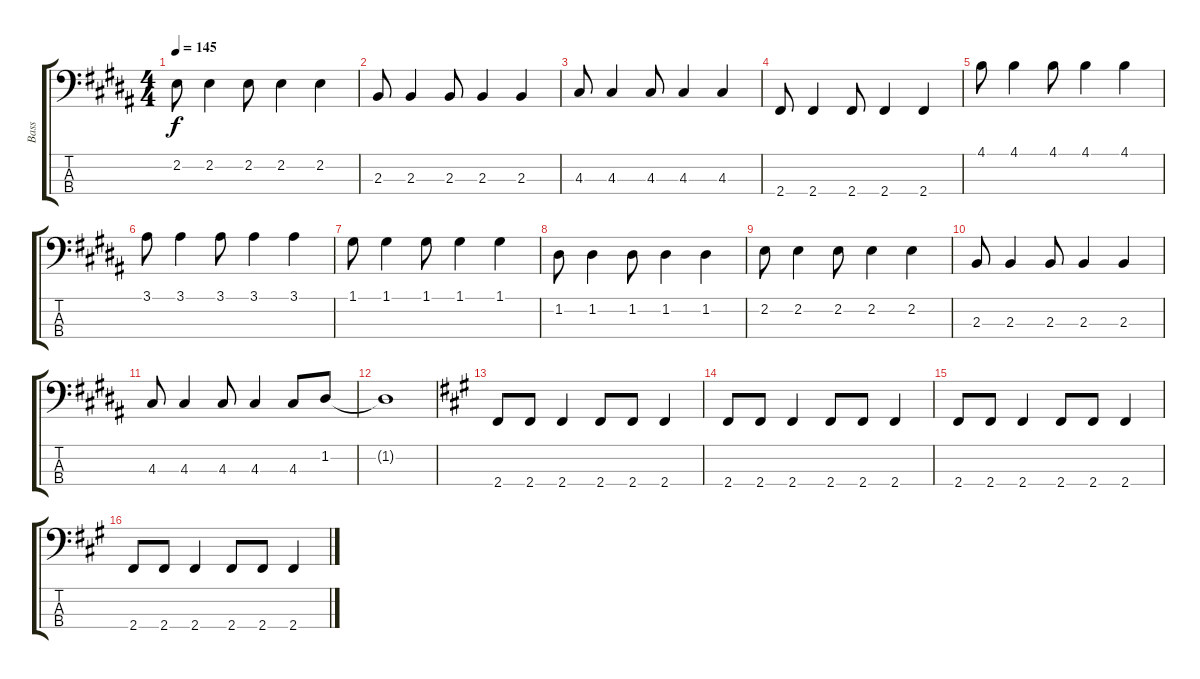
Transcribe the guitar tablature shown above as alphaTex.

\track ("Bass" "Bass") {instrument electricbassfinger}
\staff {score tabs}
\tuning (G2 D2 A1 E1) {hide}
\ts (4 4)
\tempo 145
\clef f4
\ks b
2.2.8{dy f} 2.2.4 2.2.8 2.2.4 2.2.4 |
2.3.8 2.3.4 2.3.8 2.3.4 2.3.4 |
4.3.8 4.3.4 4.3.8 4.3.4 4.3.4 |
2.4.8 2.4.4 2.4.8 2.4.4 2.4.4 |
4.1.8 4.1.4 4.1.8 4.1.4 4.1.4 |
3.1.8 3.1.4 3.1.8 3.1.4 3.1.4 |
1.1.8 1.1.4 1.1.8 1.1.4 1.1.4 |
1.2.8 1.2.4 1.2.8 1.2.4 1.2.4 |
2.2.8 2.2.4 2.2.8 2.2.4 2.2.4 |
2.3.8 2.3.4 2.3.8 2.3.4 2.3.4 |
4.3.8 4.3.4 4.3.8 4.3.4 4.3.8 1.2.8 |
1.2{t}.1 |
\ks a
2.4.8 2.4.8 2.4.4 2.4.8 2.4.8 2.4.4 |
2.4.8 2.4.8 2.4.4 2.4.8 2.4.8 2.4.4 |
2.4.8 2.4.8 2.4.4 2.4.8 2.4.8 2.4.4 |
2.4.8 2.4.8 2.4.4 2.4.8 2.4.8 2.4.4
